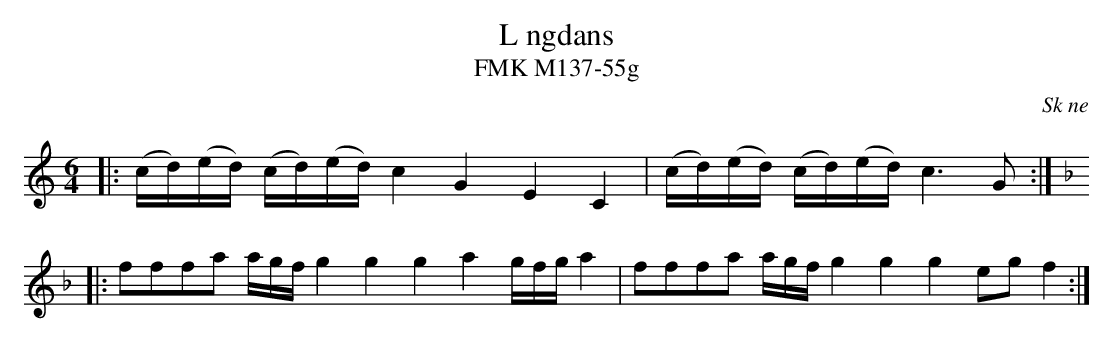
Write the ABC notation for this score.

X:1
T:L ngdans
T:FMK M137-55g
O:Sk ne
M:6/4
L:1/16
K:C
|: (cd)(ed) (cd)(ed) c4 G4 E4 C4 |(cd)(ed) (cd)(ed) c4>G4 :|
|:[K:F] f2f2f2a2 agf g4 g4 g4 a4 gfg a4 | f2f2f2a2 agf g4 g4 g4 e2g2 f4  :|
